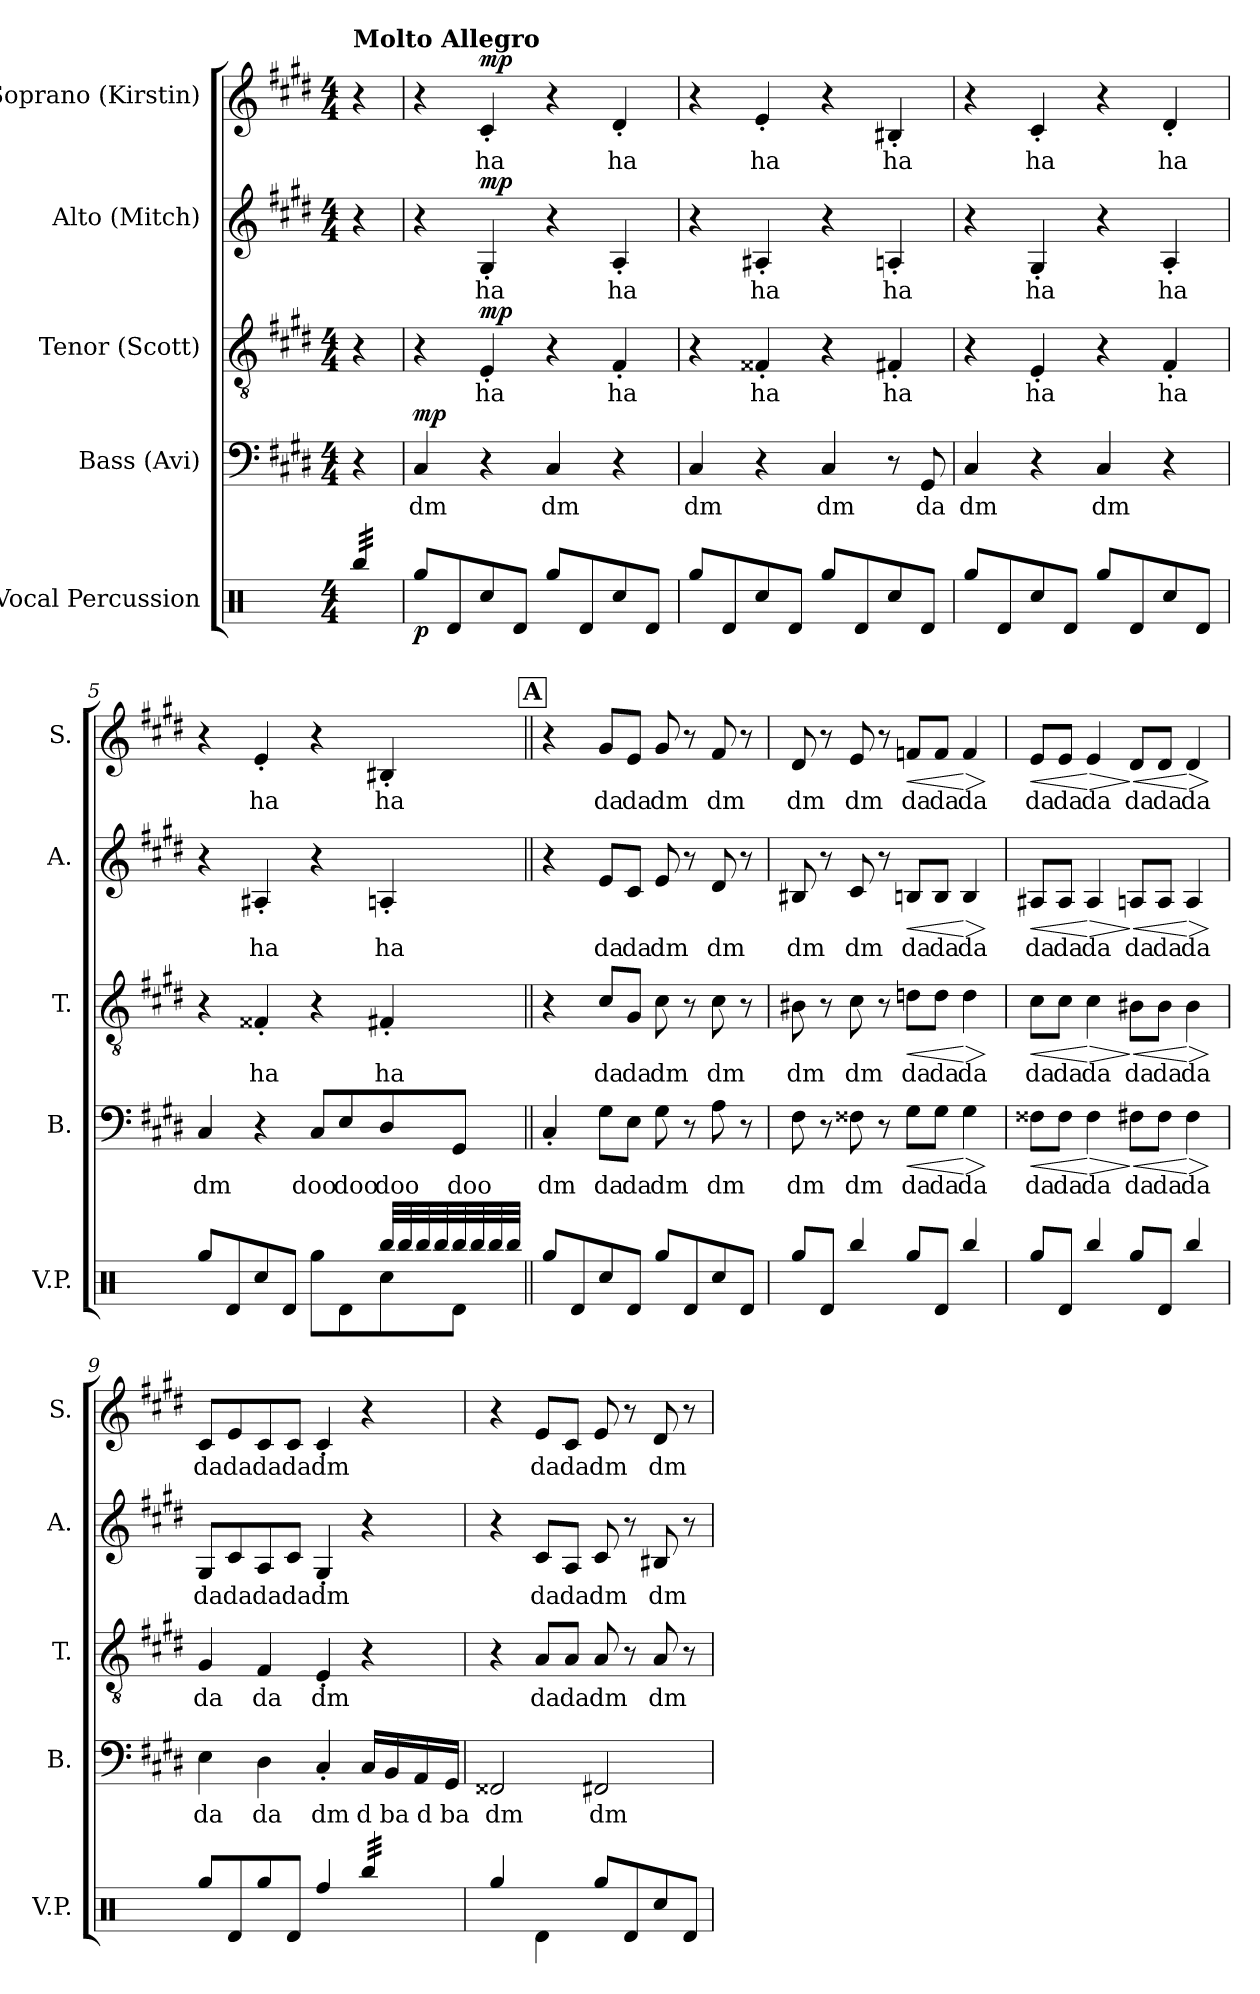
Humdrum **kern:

**kern	**dynam	**kern	**text	**dynam	**kern	**text	**dynam	**kern	**text	**dynam	**kern	**text	**dynam
*part5	*part5	*part4	*part4	*part4	*part3	*part3	*part3	*part2	*part2	*part2	*part1	*part1	*part1
*staff5	*staff5	*staff4	*staff4	*staff4	*staff3	*staff3	*staff3	*staff2	*staff2	*staff2	*staff1	*staff1	*staff1
*I"Vocal Percussion	*	*I"Bass (Avi)	*	*	*I"Tenor (Scott)	*	*	*I"Alto (Mitch)	*	*	*I"Soprano (Kirstin)	*	*
*I'V.P.	*	*I'B.	*	*	*I'T.	*	*	*I'A.	*	*	*I'S.	*	*
*clefX	*	*clefF4	*	*	*clefGv2	*	*	*clefG2	*	*	*clefG2	*	*
*k[]	*	*k[f#c#g#d#]	*	*	*k[f#c#g#d#]	*	*	*k[f#c#g#d#]	*	*	*k[f#c#g#d#]	*	*
*M4/4	*	*M4/4	*	*	*M4/4	*	*	*M4/4	*	*	*M4/4	*	*
*MM150	*	*MM150	*	*	*MM150	*	*	*MM150	*	*	*MM150	*	*
=1	=1	=1	=1	=1	=1	=1	=1	=1	=1	=1	=1	=1	=1
!	!	!	!	!	!	!	!	!	!	!	!LO:TX:a:B:t=Molto Allegro	!	!
*tremolo	*	*	*	*	*	*	*	*	*	*	*	*	*
32Rbb/LLL	.	4r	.	.	4r	.	.	4r	.	.	4r	.	.
32Rbb/	.	.	.	.	.	.	.	.	.	.	.	.	.
32Rbb/	.	.	.	.	.	.	.	.	.	.	.	.	.
32Rbb/	.	.	.	.	.	.	.	.	.	.	.	.	.
32Rbb/	.	.	.	.	.	.	.	.	.	.	.	.	.
32Rbb/	.	.	.	.	.	.	.	.	.	.	.	.	.
32Rbb/	.	.	.	.	.	.	.	.	.	.	.	.	.
32Rbb/JJJ	.	.	.	.	.	.	.	.	.	.	.	.	.
*Xtremolo	*	*	*	*	*	*	*	*	*	*	*	*	*
=2	=2	=2	=2	=2	=2	=2	=2	=2	=2	=2	=2	=2	=2
!	!LO:DY:b	!	!LO:LY:b	!LO:DY:a	!	!	!	!	!	!	!	!	!
8Rgg/L	p	4C#/	dm	mp	4r	.	.	4r	.	.	4r	.	.
8Rd/	.	.	.	.	.	.	.	.	.	.	.	.	.
!	!	!	!	!	!	!LO:LY:b	!LO:DY:a	!	!LO:LY:b	!LO:DY:a	!	!LO:LY:b	!LO:DY:a
8Rcc/	.	4r	.	.	4E'/	ha	mp	4G#'/	ha	mp	4c#'/	ha	mp
8Rd/J	.	.	.	.	.	.	.	.	.	.	.	.	.
!	!	!	!LO:LY:b	!	!	!	!	!	!	!	!	!	!
8Rgg/L	.	4C#/	dm	.	4r	.	.	4r	.	.	4r	.	.
8Rd/	.	.	.	.	.	.	.	.	.	.	.	.	.
!	!	!	!	!	!	!LO:LY:b	!	!	!LO:LY:b	!	!	!LO:LY:b	!
8Rcc/	.	4r	.	.	4F#'/	ha	.	4A'/	ha	.	4d#'/	ha	.
8Rd/J	.	.	.	.	.	.	.	.	.	.	.	.	.
=3	=3	=3	=3	=3	=3	=3	=3	=3	=3	=3	=3	=3	=3
!	!	!	!LO:LY:b	!	!	!	!	!	!	!	!	!	!
8Rgg/L	.	4C#/	dm	.	4r	.	.	4r	.	.	4r	.	.
8Rd/	.	.	.	.	.	.	.	.	.	.	.	.	.
!	!	!	!	!	!	!LO:LY:b	!	!	!LO:LY:b	!	!	!LO:LY:b	!
8Rcc/	.	4r	.	.	4F##X'/	ha	.	4A#X'/	ha	.	4e'/	ha	.
8Rd/J	.	.	.	.	.	.	.	.	.	.	.	.	.
!	!	!	!LO:LY:b	!	!	!	!	!	!	!	!	!	!
8Rgg/L	.	4C#/	dm	.	4r	.	.	4r	.	.	4r	.	.
8Rd/	.	.	.	.	.	.	.	.	.	.	.	.	.
!	!	!	!	!	!	!LO:LY:b	!	!	!LO:LY:b	!	!	!LO:LY:b	!
8Rcc/	.	8r	.	.	4F#X'/	ha	.	4An'/	ha	.	4B#X'/	ha	.
!	!	!	!LO:LY:b	!	!	!	!	!	!	!	!	!	!
8Rd/J	.	8GG#/	da	.	.	.	.	.	.	.	.	.	.
=4	=4	=4	=4	=4	=4	=4	=4	=4	=4	=4	=4	=4	=4
!	!	!	!LO:LY:b	!	!	!	!	!	!	!	!	!	!
8Rgg/L	.	4C#/	dm	.	4r	.	.	4r	.	.	4r	.	.
8Rd/	.	.	.	.	.	.	.	.	.	.	.	.	.
!	!	!	!	!	!	!LO:LY:b	!	!	!LO:LY:b	!	!	!LO:LY:b	!
8Rcc/	.	4r	.	.	4E'/	ha	.	4G#'/	ha	.	4c#'/	ha	.
8Rd/J	.	.	.	.	.	.	.	.	.	.	.	.	.
!	!	!	!LO:LY:b	!	!	!	!	!	!	!	!	!	!
8Rgg/L	.	4C#/	dm	.	4r	.	.	4r	.	.	4r	.	.
8Rd/	.	.	.	.	.	.	.	.	.	.	.	.	.
!	!	!	!	!	!	!LO:LY:b	!	!	!LO:LY:b	!	!	!LO:LY:b	!
8Rcc/	.	4r	.	.	4F#'/	ha	.	4A'/	ha	.	4d#'/	ha	.
8Rd/J	.	.	.	.	.	.	.	.	.	.	.	.	.
!!LO:LB:g=z
=5	=5	=5	=5	=5	=5	=5	=5	=5	=5	=5	=5	=5	=5
*^	*	*	*	*	*	*	*	*	*	*	*	*	*
!	!	!	!	!LO:LY:b	!	!	!	!	!	!	!	!	!	!
8Rgg/L	2.ryy	.	4C#/	dm	.	4r	.	.	4r	.	.	4r	.	.
8Rd/	.	.	.	.	.	.	.	.	.	.	.	.	.	.
!	!	!	!	!	!	!	!LO:LY:b	!	!	!LO:LY:b	!	!	!LO:LY:b	!
8Rcc/	.	.	4r	.	.	4F##X'/	ha	.	4A#X'/	ha	.	4e'/	ha	.
8Rd/J	.	.	.	.	.	.	.	.	.	.	.	.	.	.
!	!	!	!	!LO:LY:b	!	!	!	!	!	!	!	!	!	!
8Rgg\L	.	.	8C#/L	doo	.	4r	.	.	4r	.	.	4r	.	.
!	!	!	!	!LO:LY:b	!	!	!	!	!	!	!	!	!	!
8Rd\	.	.	8E/	doo	.	.	.	.	.	.	.	.	.	.
!	!	!	!	!LO:LY:b	!	!	!LO:LY:b	!	!	!LO:LY:b	!	!	!LO:LY:b	!
*tremolo	*	*	*	*	*	*	*	*	*	*	*	*	*	*
8Rcc\	32Rbb/LLL	.	8D#/	doo	.	4F#X'/	ha	.	4An'/	ha	.	4B#X'/	ha	.
.	32Rbb/	.	.	.	.	.	.	.	.	.	.	.	.	.
.	32Rbb/	.	.	.	.	.	.	.	.	.	.	.	.	.
.	32Rbb/	.	.	.	.	.	.	.	.	.	.	.	.	.
!	!	!	!	!LO:LY:b	!	!	!	!	!	!	!	!	!	!
8Rd\J	32Rbb/	.	8GG#/J	doo	.	.	.	.	.	.	.	.	.	.
.	32Rbb/	.	.	.	.	.	.	.	.	.	.	.	.	.
.	32Rbb/	.	.	.	.	.	.	.	.	.	.	.	.	.
.	32Rbb/JJJ	.	.	.	.	.	.	.	.	.	.	.	.	.
*Xtremolo	*	*	*	*	*	*	*	*	*	*	*	*	*	*
*v	*v	*	*	*	*	*	*	*	*	*	*	*	*	*
!!LO:REH:place=s1:a:B:fs=14:t=A
=6||	=6||	=6||	=6||	=6||	=6||	=6||	=6||	=6||	=6||	=6||	=6||	=6||	=6||
!	!	!	!LO:LY:b	!	!	!	!	!	!	!	!	!	!
8Rgg/L	.	4C#'/	dm	.	4r	.	.	4r	.	.	4r	.	.
8Rd/	.	.	.	.	.	.	.	.	.	.	.	.	.
!	!	!	!LO:LY:b	!	!	!LO:LY:b	!	!	!LO:LY:b	!	!	!LO:LY:b	!
8Rcc/	.	8G#\L	da	.	8c#/L	da	.	8e/L	da	.	8g#/L	da	.
!	!	!	!LO:LY:b	!	!	!LO:LY:b	!	!	!LO:LY:b	!	!	!LO:LY:b	!
8Rd/J	.	8E\J	da	.	8G#/J	da	.	8c#/J	da	.	8e/J	da	.
!	!	!	!LO:LY:b	!	!	!LO:LY:b	!	!	!LO:LY:b	!	!	!LO:LY:b	!
8Rgg/L	.	8G#\	dm	.	8c#\	dm	.	8e/	dm	.	8g#/	dm	.
8Rd/	.	8r	.	.	8r	.	.	8r	.	.	8r	.	.
!	!	!	!LO:LY:b	!	!	!LO:LY:b	!	!	!LO:LY:b	!	!	!LO:LY:b	!
8Rcc/	.	8A\	dm	.	8c#\	dm	.	8d#/	dm	.	8f#/	dm	.
8Rd/J	.	8r	.	.	8r	.	.	8r	.	.	8r	.	.
=7	=7	=7	=7	=7	=7	=7	=7	=7	=7	=7	=7	=7	=7
!	!	!	!LO:LY:b	!	!	!LO:LY:b	!	!	!LO:LY:b	!	!	!LO:LY:b	!
8Rgg/L	.	8F#\	dm	.	8B#X\	dm	.	8B#X/	dm	.	8d#/	dm	.
8Rd/J	.	8r	.	.	8r	.	.	8r	.	.	8r	.	.
!	!	!	!LO:LY:b	!	!	!LO:LY:b	!	!	!LO:LY:b	!	!	!LO:LY:b	!
4Rbb/	.	8F##X\	dm	.	8c#\	dm	.	8c#/	dm	.	8e/	dm	.
.	.	8r	.	.	8r	.	.	8r	.	.	8r	.	.
!	!	!	!LO:LY:b	!LO:HP:b	!	!LO:LY:b	!LO:HP:b	!	!LO:LY:b	!LO:HP:b	!	!LO:LY:b	!LO:HP:b
8Rgg/L	.	8G#\L	da	<	8dn\L	da	<	8Bn/L	da	<	8fn/L	da	<
!	!	!	!LO:LY:b	!	!	!LO:LY:b	!	!	!LO:LY:b	!	!	!LO:LY:b	!
8Rd/J	.	8G#\J	da	.	8d\J	da	.	8B/J	da	.	8f/J	da	.
!	!	!	!LO:LY:b	!LO:HP:n=1:b	!	!LO:LY:b	!LO:HP:n=1:b	!	!LO:LY:b	!LO:HP:n=1:b	!	!LO:LY:b	!LO:HP:n=1:b
4Rbb/	.	4G#\	da	[ >	4d\	da	[ >	4B/	da	[ >	4f/	da	[ >
.	.	.	.	]	.	.	]	.	.	]	.	.	]
!!LO:PB:g=z
=8	=8	=8	=8	=8	=8	=8	=8	=8	=8	=8	=8	=8	=8
!	!	!	!LO:LY:b	!LO:HP:b	!	!LO:LY:b	!LO:HP:b	!	!LO:LY:b	!LO:HP:b	!	!LO:LY:b	!LO:HP:b
8Rgg/L	.	8F##X\L	da	<	8c#\L	da	<	8A#X/L	da	<	8e/L	da	<
!	!	!	!LO:LY:b	!	!	!LO:LY:b	!	!	!LO:LY:b	!	!	!LO:LY:b	!
8Rd/J	.	8F##\J	da	.	8c#\J	da	.	8A#/J	da	.	8e/J	da	.
!	!	!	!LO:LY:b	!LO:HP:n=1:b	!	!LO:LY:b	!LO:HP:n=1:b	!	!LO:LY:b	!LO:HP:n=1:b	!	!LO:LY:b	!LO:HP:n=1:b
4Rbb/	.	4F##\	da	[ >	4c#\	da	[ >	4A#/	da	[ >	4e/	da	[ >
!	!	!	!LO:LY:b	!LO:HP:n=1:b	!	!LO:LY:b	!LO:HP:n=1:b	!	!LO:LY:b	!LO:HP:n=1:b	!	!LO:LY:b	!LO:HP:n=1:b
8Rgg/L	.	8F#X\L	da	] <	8B#X\L	da	] <	8An/L	da	] <	8d#/L	da	] <
!	!	!	!LO:LY:b	!	!	!LO:LY:b	!	!	!LO:LY:b	!	!	!LO:LY:b	!
8Rd/J	.	8F#\J	da	.	8B#\J	da	.	8A/J	da	.	8d#/J	da	.
!	!	!	!LO:LY:b	!LO:HP:n=1:b	!	!LO:LY:b	!LO:HP:n=1:b	!	!LO:LY:b	!LO:HP:n=1:b	!	!LO:LY:b	!LO:HP:n=1:b
4Rbb/	.	4F#\	da	[ >	4B#\	da	[ >	4A/	da	[ >	4d#/	da	[ >
.	.	.	.	]	.	.	]	.	.	]	.	.	]
=9	=9	=9	=9	=9	=9	=9	=9	=9	=9	=9	=9	=9	=9
!	!	!	!LO:LY:b	!	!	!LO:LY:b	!	!	!LO:LY:b	!	!	!LO:LY:b	!
8Rgg/L	.	4E\	da	.	4G#/	da	.	8G#/L	da	.	8c#/L	da	.
!	!	!	!	!	!	!	!	!	!LO:LY:b	!	!	!LO:LY:b	!
8Rd/	.	.	.	.	.	.	.	8c#/	da	.	8e/	da	.
!	!	!	!LO:LY:b	!	!	!LO:LY:b	!	!	!LO:LY:b	!	!	!LO:LY:b	!
8Rgg/	.	4D#\	da	.	4F#/	da	.	8A/	da	.	8c#/	da	.
!	!	!	!	!	!	!	!	!	!LO:LY:b	!	!	!LO:LY:b	!
8Rd/J	.	.	.	.	.	.	.	8c#/J	da	.	8c#/J	da	.
!	!	!	!LO:LY:b	!	!	!LO:LY:b	!	!	!LO:LY:b	!	!	!LO:LY:b	!
4Rff/	.	4C#'/	dm	.	4E'/	dm	.	4G#'/	dm	.	4c#'/	dm	.
!	!	!	!LO:LY:b	!	!	!	!	!	!	!	!	!	!
*tremolo	*	*	*	*	*	*	*	*	*	*	*	*	*
32Rbb/LLL	.	16C#/LL	d	.	4r	.	.	4r	.	.	4r	.	.
32Rbb/	.	.	.	.	.	.	.	.	.	.	.	.	.
!	!	!	!LO:LY:b	!	!	!	!	!	!	!	!	!	!
32Rbb/	.	16BB/	ba	.	.	.	.	.	.	.	.	.	.
32Rbb/	.	.	.	.	.	.	.	.	.	.	.	.	.
!	!	!	!LO:LY:b	!	!	!	!	!	!	!	!	!	!
32Rbb/	.	16AA/	d	.	.	.	.	.	.	.	.	.	.
32Rbb/	.	.	.	.	.	.	.	.	.	.	.	.	.
!	!	!	!LO:LY:b	!	!	!	!	!	!	!	!	!	!
32Rbb/	.	16GG#/JJ	ba	.	.	.	.	.	.	.	.	.	.
32Rbb/JJJ	.	.	.	.	.	.	.	.	.	.	.	.	.
*Xtremolo	*	*	*	*	*	*	*	*	*	*	*	*	*
=10	=10	=10	=10	=10	=10	=10	=10	=10	=10	=10	=10	=10	=10
!	!	!	!LO:LY:b	!	!	!	!	!	!	!	!	!	!
4Rgg/	.	2FF##X/	dm	.	4r	.	.	4r	.	.	4r	.	.
!	!	!	!	!	!	!LO:LY:b	!	!	!LO:LY:b	!	!	!LO:LY:b	!
4Rd\	.	.	.	.	8A/L	da	.	8c#/L	da	.	8e/L	da	.
!	!	!	!	!	!	!LO:LY:b	!	!	!LO:LY:b	!	!	!LO:LY:b	!
.	.	.	.	.	8A/J	da	.	8A/J	da	.	8c#/J	da	.
!	!	!	!LO:LY:b	!	!	!LO:LY:b	!	!	!LO:LY:b	!	!	!LO:LY:b	!
8Rgg/L	.	2FF#X/	dm	.	8A/	dm	.	8c#/	dm	.	8e/	dm	.
8Rd/	.	.	.	.	8r	.	.	8r	.	.	8r	.	.
!	!	!	!	!	!	!LO:LY:b	!	!	!LO:LY:b	!	!	!LO:LY:b	!
8Rcc/	.	.	.	.	8A/	dm	.	8B#X/	dm	.	8d#/	dm	.
8Rd/J	.	.	.	.	8r	.	.	8r	.	.	8r	.	.
=	=	=	=	=	=	=	=	=	=	=	=	=	=
*-	*-	*-	*-	*-	*-	*-	*-	*-	*-	*-	*-	*-	*-
